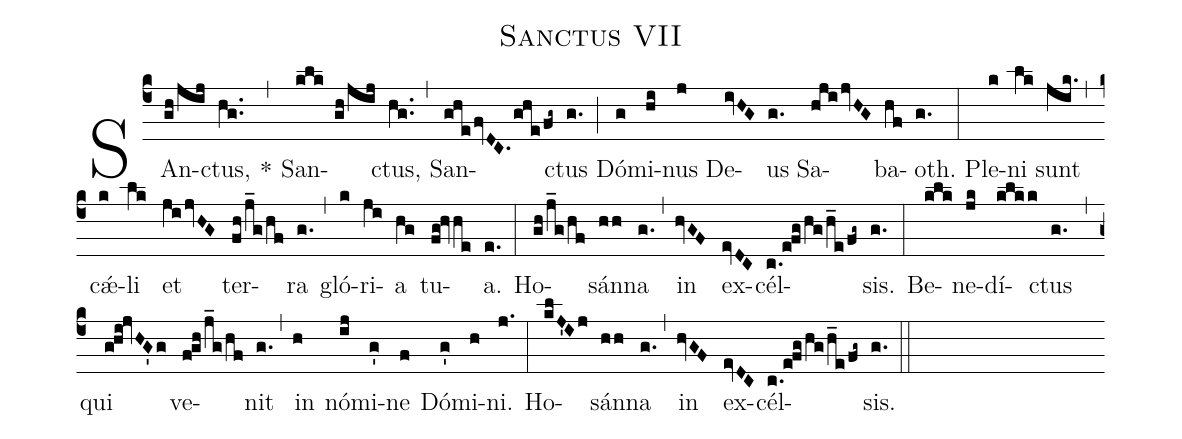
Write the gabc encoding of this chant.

name:Sanctus VII;
%%
(c4) SAn(gh/jij)ctus,(hg..) *(,) San(klk gh/jij)ctus,(hg..) (,) San(ghefvDC./ghe/fg~)ctus(g.) (;) Dó(g)mi(hi)nus(j) De(ivHG)us(g.) Sa(hjijvHG)ba(hf)oth.(g.) (:)
Ple(k)ni(lk) sunt(jik.) (,) c<sp>'ae</sp>(k)li(lk) et(jijvHG) ter(fh/j_g/hf)ra(g.) (,) gló(k)ri(ji)a(hg) tu(fg!hvhe)a.(e.) (:)
Ho(gh/j_g/hf)sán(hh)na(g.) (,) in(hvGF) ex(evDC)cél(c.!e!fg/hg/h_e/fg~)sis.(g.) (:)
Be(klk)ne(jk)dí(klkk)ctus(g.) (,) qui(g!hi!jvHG'g) ve(f!gh/j_g/hf)nit(g.) (,) in(h) nó(ij)mi(g')ne(f) Dó(g')mi(h)ni.(j.) (:)
Ho(klJ'Ij)sán(hh)na(g.) (,) in(hvGF) ex(evDC)cél(c.!e!fg/hg/h_e/fg~)sis.(g.) (::)
